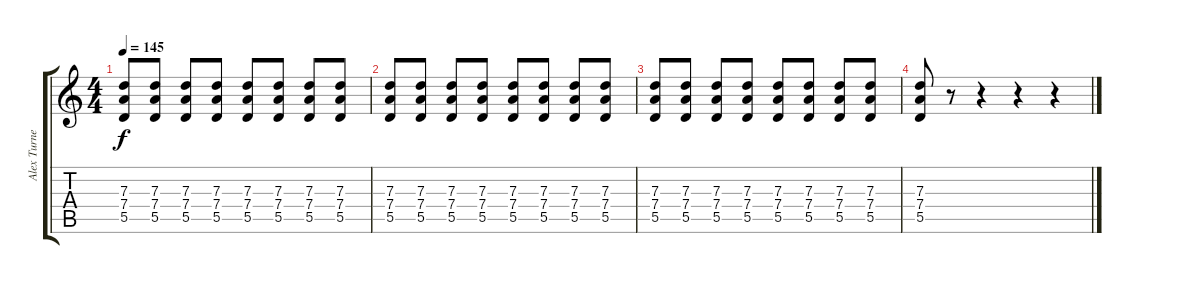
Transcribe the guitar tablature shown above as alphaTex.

\track ("Alex Turner (Rhythm Guitar)" "Alex Turne") {instrument overdrivenguitar}
\staff {score tabs}
\tuning (E4 B3 G3 D3 A2 E2) {hide}
\ts (4 4)
\tempo 145
\clef g2
\ks c
(7.3 7.4 5.5).8{dy f} (7.3 7.4 5.5).8 (7.3 7.4 5.5).8 (7.3 7.4 5.5).8 (7.3 7.4 5.5).8 (7.3 7.4 5.5).8 (7.3 7.4 5.5).8 (7.3 7.4 5.5).8 |
(7.3 7.4 5.5).8 (7.3 7.4 5.5).8 (7.3 7.4 5.5).8 (7.3 7.4 5.5).8 (7.3 7.4 5.5).8 (7.3 7.4 5.5).8 (7.3 7.4 5.5).8 (7.3 7.4 5.5).8 |
(7.3 7.4 5.5).8 (7.3 7.4 5.5).8 (7.3 7.4 5.5).8 (7.3 7.4 5.5).8 (7.3 7.4 5.5).8 (7.3 7.4 5.5).8 (7.3 7.4 5.5).8 (7.3 7.4 5.5).8 |
(7.3 7.4 5.5).8 r.8 r.4 r.4 r.4
